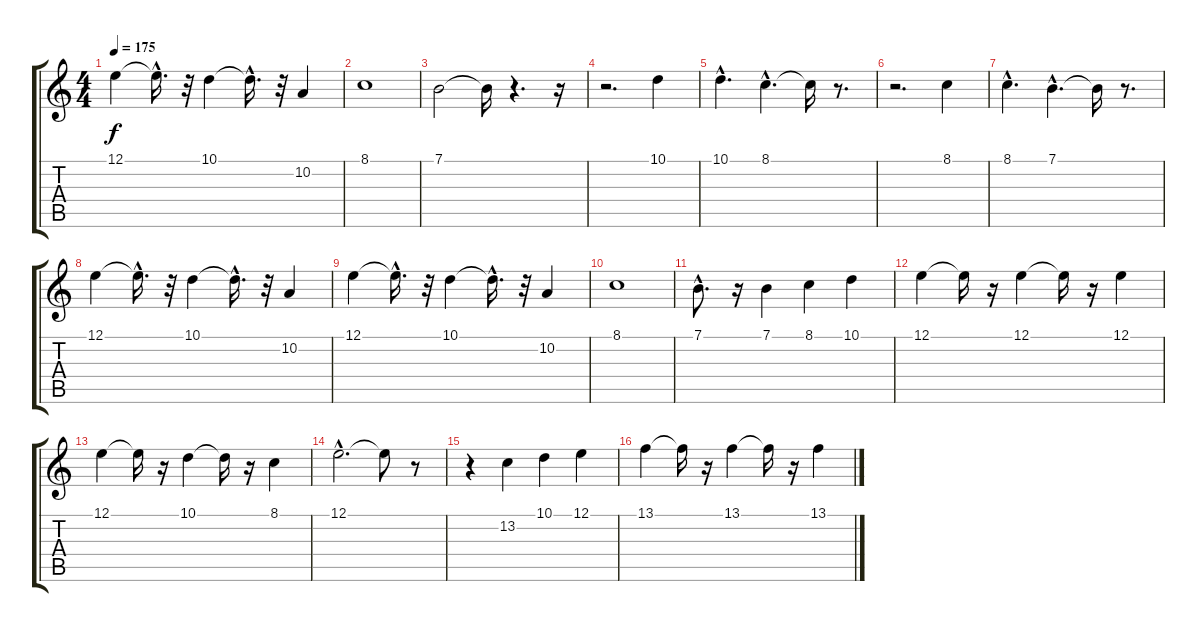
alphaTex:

\track "" {instrument trumpet}
\staff {score tabs}
\tuning (E4 B3 G3 D3 A2 E2) {hide}
\ts (4 4)
\tempo 175
\clef g2
\ks c
12.1.4{dy f} 12.1{hac t}.16{d} r.32 10.1.4 10.1{hac t}.16{d} r.32 10.2.4 |
8.1.1 |
7.1.2 7.1{t}.16 r.4{d} r.16 |
r.2{d} 10.1.4 |
10.1{hac}.4{d} 8.1{hac}.4{d} 8.1{t}.16 r.8{d} |
r.2{d} 8.1.4 |
8.1{hac}.4{d} 7.1{hac}.4{d} 7.1{t}.16 r.8{d} |
12.1.4 12.1{hac t}.16{d} r.32 10.1.4 10.1{hac t}.16{d} r.32 10.2.4 |
12.1.4 12.1{hac t}.16{d} r.32 10.1.4 10.1{hac t}.16{d} r.32 10.2.4 |
8.1.1 |
7.1{hac}.8{d} r.16 7.1.4 8.1.4 10.1.4 |
12.1.4 12.1{t}.16 r.16 12.1.4 12.1{t}.16 r.16 12.1.4 |
12.1.4 12.1{t}.16 r.16 10.1.4 10.1{t}.16 r.16 8.1.4 |
12.1{hac}.2{d} 12.1{t}.8 r.8 |
r.4 13.2.4 10.1.4 12.1.4 |
13.1.4 13.1{t}.16 r.16 13.1.4 13.1{t}.16 r.16 13.1.4
